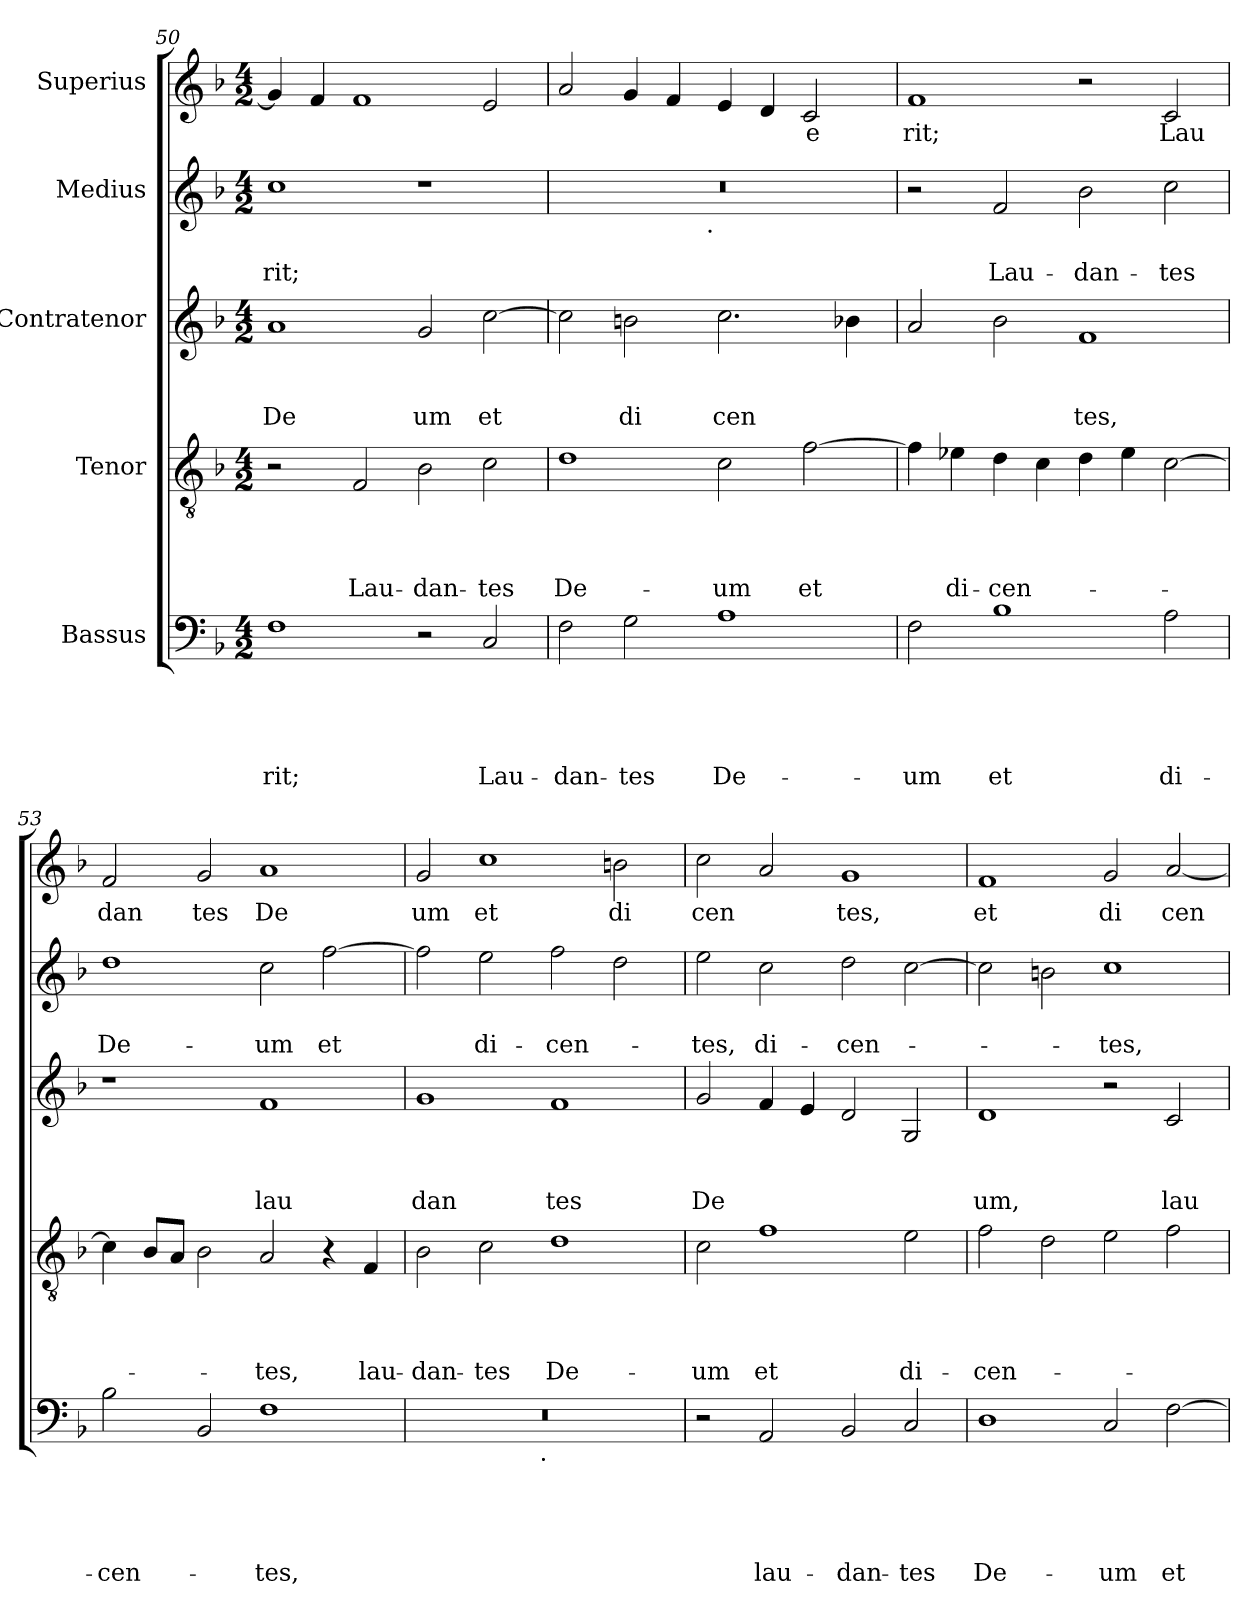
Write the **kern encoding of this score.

**kern	**text	**text	**text	**text	**text	**kern	**text	**text	**text	**text	**kern	**text	**text	**text	**kern	**text	**text	**kern	**text
*part5	*part5	*part5	*part5	*part5	*part5	*part4	*part4	*part4	*part4	*part4	*part3	*part3	*part3	*part3	*part2	*part2	*part2	*part1	*part1
*staff5	*staff5	*staff5	*staff5	*staff5	*staff5	*staff4	*staff4	*staff4	*staff4	*staff4	*staff3	*staff3	*staff3	*staff3	*staff2	*staff2	*staff2	*staff1	*staff1
*I"Bassus	*	*	*	*	*	*I"Tenor	*	*	*	*	*I"Contratenor	*	*	*	*I"Medius	*	*	*I"Superius	*
!!LO:LB:g=z
*clefF4	*	*	*	*	*	*clefGv2	*	*	*	*	*clefG2	*	*	*	*clefG2	*	*	*clefG2	*
*k[b-]	*	*	*	*	*	*k[b-]	*	*	*	*	*k[b-]	*	*	*	*k[b-]	*	*	*k[b-]	*
*F:	*	*	*	*	*	*F:	*	*	*	*	*F:	*	*	*	*F:	*	*	*F:	*
*M4/2	*	*	*	*	*	*M4/2	*	*	*	*	*M4/2	*	*	*	*M4/2	*	*	*M4/2	*
=50	=50	=50	=50	=50	=50	=50	=50	=50	=50	=50	=50	=50	=50	=50	=50	=50	=50	=50	=50
!	!	!	!	!	!LO:LY:b	!	!	!	!	!	!	!	!	!LO:LY:b	!	!	!LO:LY:b	!	!
1F	.	.	.	.	rit;	2r	.	.	.	.	1a	.	.	De	1cc	.	rit;	4g/]	.
.	.	.	.	.	.	.	.	.	.	.	.	.	.	.	.	.	.	4f/	.
!	!	!	!	!	!	!	!	!	!	!LO:LY:b	!	!	!	!	!	!	!	!	!
.	.	.	.	.	.	2F/	.	.	.	Lau-	.	.	.	.	.	.	.	1f	.
!	!	!	!	!	!	!	!	!	!	!LO:LY:b	!	!	!	!LO:LY:b	!	!	!	!	!
2r	.	.	.	.	.	2B-\	.	.	.	-dan-	2g/	.	.	um	1r	.	.	.	.
!	!	!	!	!	!LO:LY:b	!	!	!	!	!LO:LY:b	!	!	!	!LO:LY:b	!	!	!	!	!
2C/	.	.	.	.	Lau-	2c\	.	.	.	-tes	[>2cc\	.	.	et	.	.	.	2e/	.
=51	=51	=51	=51	=51	=51	=51	=51	=51	=51	=51	=51	=51	=51	=51	=51	=51	=51	=51	=51
!	!	!	!	!	!LO:LY:b	!	!	!	!	!LO:LY:b	!	!	!	!	!	!	!	!	!
*	*	*	*	*	*	*	*	*	*	*	*	*	*	*	*^	*	*	*	*
2F\	.	.	.	.	-dan-	1d	.	.	.	De-	2cc\]	.	.	.	0r	2ryy	.	.	2a/	.
!	!	!	!	!	!LO:LY:b	!	!	!	!	!	!	!	!	!LO:LY:b	!	!	!	!	!	!
2G\	.	.	.	.	-tes	.	.	.	.	.	2bn\	.	.	di	.	4...ryy	.	.	4g/	.
.	.	.	.	.	.	.	.	.	.	.	.	.	.	.	.	.	.	.	4f/	.
!	!	!	!	!	!	!	!	!	!	!	!	!	!	!	!	!LO:TX:b:t=.	!	!	!	!
.	.	.	.	.	.	.	.	.	.	.	.	.	.	.	.	1ryy	.	.	.	.
!	!	!	!	!	!LO:LY:b	!	!	!	!	!LO:LY:b	!	!	!	!LO:LY:b	!	!	!	!	!	!
1A	.	.	.	.	De-	2c\	.	.	.	-um	2.cc\	.	.	cen	.	.	.	.	4e/	.
.	.	.	.	.	.	.	.	.	.	.	.	.	.	.	.	.	.	.	4d/	.
!	!	!	!	!	!	!	!	!	!	!LO:LY:b	!	!	!	!	!	!	!	!	!	!LO:LY:b
.	.	.	.	.	.	[>2f\	.	.	.	et	.	.	.	.	.	.	.	.	2c/	e
.	.	.	.	.	.	.	.	.	.	.	4b-X\	.	.	.	.	.	.	.	.	.
.	.	.	.	.	.	.	.	.	.	.	.	.	.	.	.	32ryy	.	.	.	.
=52	=52	=52	=52	=52	=52	=52	=52	=52	=52	=52	=52	=52	=52	=52	=52	=52	=52	=52	=52	=52
!	!	!	!	!	!LO:LY:b	!	!	!	!	!	!	!	!	!	!	!	!	!	!	!LO:LY:b
*	*	*	*	*	*	*	*	*	*	*	*	*	*	*	*v	*v	*	*	*	*
2F\	.	.	.	.	-um	4f\]	.	.	.	.	2a/	.	.	.	2r	.	.	1f	rit;
!	!	!	!	!	!	!	!	!	!	!LO:LY:b	!	!	!	!	!	!	!	!	!
.	.	.	.	.	.	4e-X\	.	.	.	di-	.	.	.	.	.	.	.	.	.
!	!	!	!	!	!LO:LY:b	!	!	!	!	!LO:LY:b	!	!	!	!	!	!	!LO:LY:b	!	!
1B-	.	.	.	.	et	4d\	.	.	.	-cen-	2b-\	.	.	.	2f/	.	Lau-	.	.
.	.	.	.	.	.	4c\	.	.	.	.	.	.	.	.	.	.	.	.	.
!	!	!	!	!	!	!	!	!	!	!	!	!	!	!LO:LY:b	!	!	!LO:LY:b	!	!
.	.	.	.	.	.	4d\	.	.	.	.	1f	.	.	tes,	2b-\	.	-dan-	2r	.
.	.	.	.	.	.	4e-\	.	.	.	.	.	.	.	.	.	.	.	.	.
!	!	!	!	!	!LO:LY:b	!	!	!	!	!	!	!	!	!	!	!	!LO:LY:b	!	!LO:LY:b
2A\	.	.	.	.	di-	[>2c\	.	.	.	.	.	.	.	.	2cc\	.	-tes	2c/	Lau
=53	=53	=53	=53	=53	=53	=53	=53	=53	=53	=53	=53	=53	=53	=53	=53	=53	=53	=53	=53
!	!	!	!	!	!LO:LY:b	!	!	!	!	!	!	!	!	!	!	!	!LO:LY:b	!	!LO:LY:b
2B-\	.	.	.	.	-cen-	4c\]	.	.	.	.	1r	.	.	.	1dd	.	De-	2f/	dan
.	.	.	.	.	.	8B-/L	.	.	.	.	.	.	.	.	.	.	.	.	.
.	.	.	.	.	.	8A/J	.	.	.	.	.	.	.	.	.	.	.	.	.
!	!	!	!	!	!	!	!	!	!	!	!	!	!	!	!	!	!	!	!LO:LY:b
2BB-/	.	.	.	.	.	2B-\	.	.	.	.	.	.	.	.	.	.	.	2g/	tes
!	!	!	!	!	!LO:LY:b	!	!	!	!	!LO:LY:b	!	!	!	!LO:LY:b	!	!	!LO:LY:b	!	!LO:LY:b
1F	.	.	.	.	-tes,	2A/	.	.	.	-tes,	1f	.	.	lau	2cc\	.	-um	1a	De
!	!	!	!	!	!	!	!	!	!	!	!	!	!	!	!	!	!LO:LY:b	!	!
.	.	.	.	.	.	4r	.	.	.	.	.	.	.	.	[>2ff\	.	et	.	.
!	!	!	!	!	!	!	!	!	!	!LO:LY:b	!	!	!	!	!	!	!	!	!
.	.	.	.	.	.	4F/	.	.	.	lau-	.	.	.	.	.	.	.	.	.
=54	=54	=54	=54	=54	=54	=54	=54	=54	=54	=54	=54	=54	=54	=54	=54	=54	=54	=54	=54
!	!	!	!	!	!	!	!	!	!	!LO:LY:b	!	!	!	!LO:LY:b	!	!	!	!	!LO:LY:b
*^	*	*	*	*	*	*	*	*	*	*	*	*	*	*	*	*	*	*	*
0r	2ryy	.	.	.	.	.	2B-\	.	.	.	-dan-	1g	.	.	dan	2ff\]	.	.	2g/	um
!	!	!	!	!	!	!	!	!	!	!	!LO:LY:b	!	!	!	!	!	!	!LO:LY:b	!	!LO:LY:b
.	4...ryy	.	.	.	.	.	2c\	.	.	.	-tes	.	.	.	.	2ee\	.	di-	1cc	et
!	!LO:TX:b:t=.	!	!	!	!	!	!	!	!	!	!	!	!	!	!	!	!	!	!	!
.	1ryy	.	.	.	.	.	.	.	.	.	.	.	.	.	.	.	.	.	.	.
!	!	!	!	!	!	!	!	!	!	!	!LO:LY:b	!	!	!	!LO:LY:b	!	!	!LO:LY:b	!	!
.	.	.	.	.	.	.	1d	.	.	.	De-	1f	.	.	tes	2ff\	.	-cen-	.	.
!	!	!	!	!	!	!	!	!	!	!	!	!	!	!	!	!	!	!	!	!LO:LY:b
.	.	.	.	.	.	.	.	.	.	.	.	.	.	.	.	2dd\	.	.	2bn\	di
.	32ryy	.	.	.	.	.	.	.	.	.	.	.	.	.	.	.	.	.	.	.
=55	=55	=55	=55	=55	=55	=55	=55	=55	=55	=55	=55	=55	=55	=55	=55	=55	=55	=55	=55	=55
!	!	!	!	!	!	!	!	!	!	!	!LO:LY:b	!	!	!	!LO:LY:b	!	!	!LO:LY:b	!	!LO:LY:b
*v	*v	*	*	*	*	*	*	*	*	*	*	*	*	*	*	*	*	*	*	*
2r	.	.	.	.	.	2c\	.	.	.	-um	2g/	.	.	De	2ee\	.	-tes,	2cc\	cen
!	!	!	!	!	!LO:LY:b	!	!	!	!	!LO:LY:b	!	!	!	!	!	!	!LO:LY:b	!	!
2AA/	.	.	.	.	lau-	1f	.	.	.	et	4f/	.	.	.	2cc\	.	di-	2a/	.
.	.	.	.	.	.	.	.	.	.	.	4e/	.	.	.	.	.	.	.	.
!	!	!	!	!	!LO:LY:b	!	!	!	!	!	!	!	!	!	!	!	!LO:LY:b	!	!LO:LY:b
2BB-/	.	.	.	.	-dan-	.	.	.	.	.	2d/	.	.	.	2dd\	.	-cen-	1g	tes,
!	!	!	!	!	!LO:LY:b	!	!	!	!	!LO:LY:b	!	!	!	!	!	!	!	!	!
2C/	.	.	.	.	-tes	2e\	.	.	.	di-	2G/	.	.	.	[>2cc\	.	.	.	.
=56	=56	=56	=56	=56	=56	=56	=56	=56	=56	=56	=56	=56	=56	=56	=56	=56	=56	=56	=56
!	!	!	!	!	!LO:LY:b	!	!	!	!	!LO:LY:b	!	!	!	!LO:LY:b	!	!	!	!	!LO:LY:b
1D	.	.	.	.	De-	2f\	.	.	.	-cen-	1d	.	.	um,	2cc\]	.	.	1f	et
.	.	.	.	.	.	2d\	.	.	.	.	.	.	.	.	2bn\	.	.	.	.
!	!	!	!	!	!LO:LY:b	!	!	!	!	!	!	!	!	!	!	!	!LO:LY:b	!	!LO:LY:b
2C/	.	.	.	.	-um	2e\	.	.	.	.	2r	.	.	.	1cc	.	-tes,	2g/	di
!	!	!	!	!	!LO:LY:b	!	!	!	!	!	!	!	!	!LO:LY:b	!	!	!	!	!LO:LY:b
[<2F\	.	.	.	.	et	2f\	.	.	.	.	2c/	.	.	lau	.	.	.	[<2a/	cen
=	=	=	=	=	=	=	=	=	=	=	=	=	=	=	=	=	=	=	=
*-	*-	*-	*-	*-	*-	*-	*-	*-	*-	*-	*-	*-	*-	*-	*-	*-	*-	*-	*-
